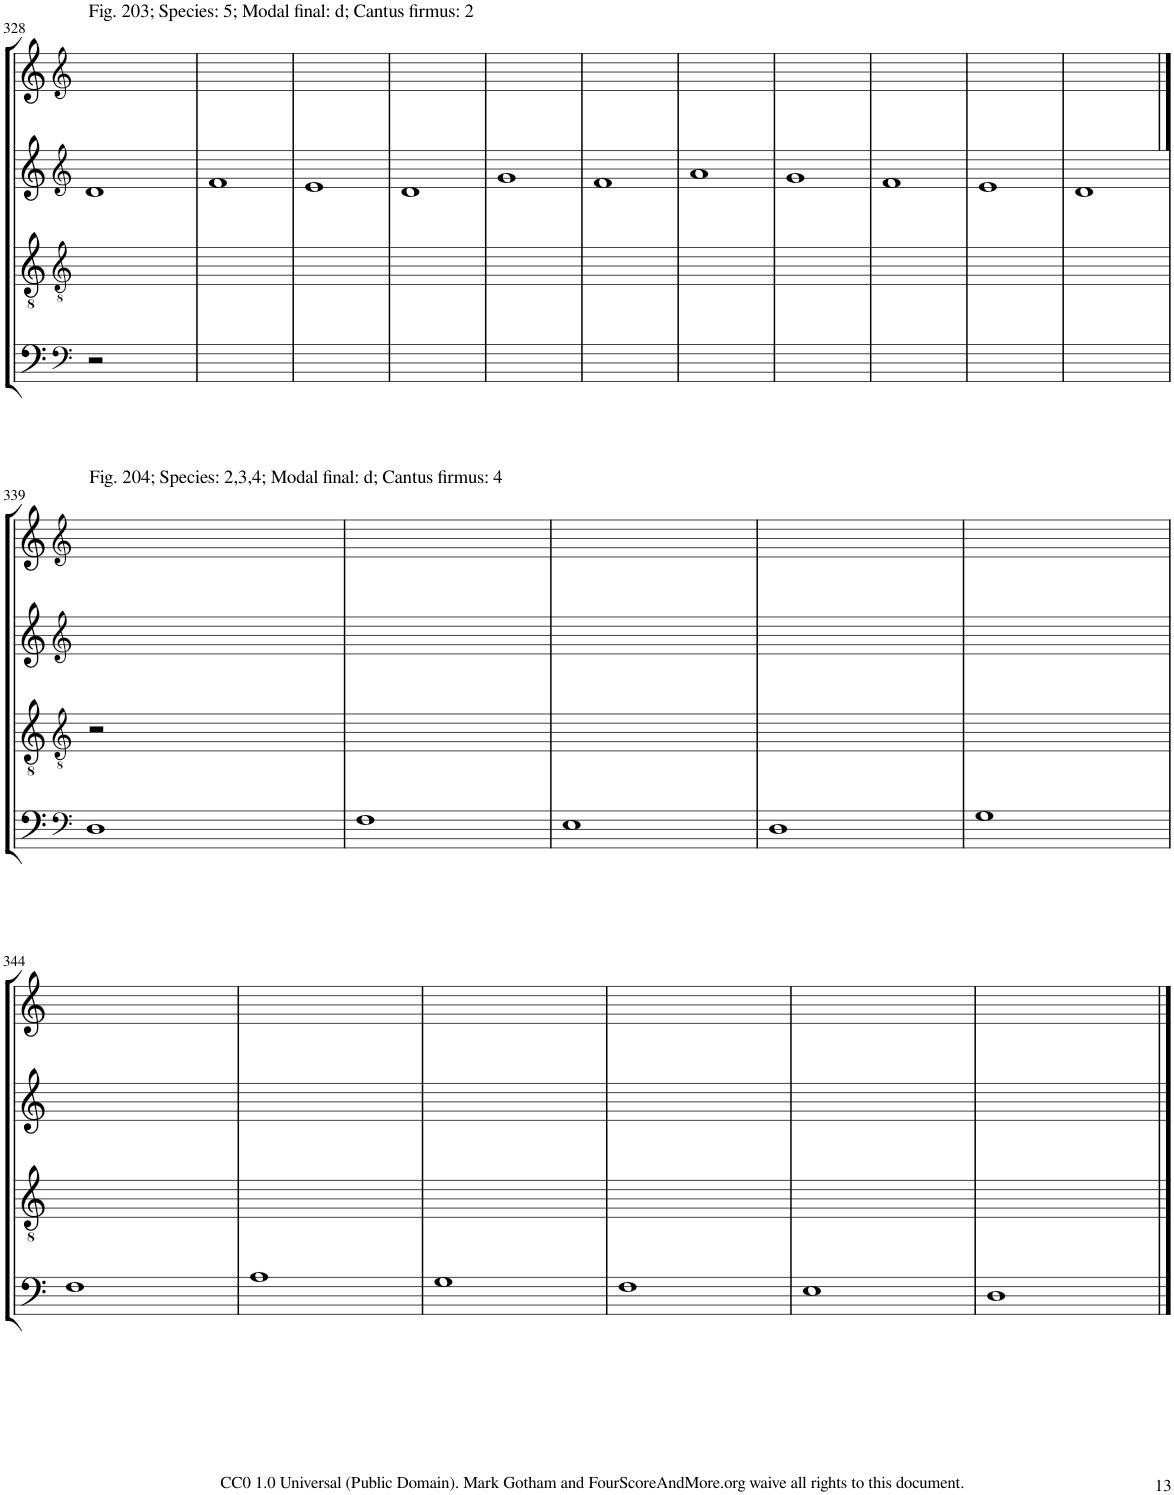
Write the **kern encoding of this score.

**kern	**kern	**kern	**kern
*part4	*part3	*part2	*part1
*staff4	*staff3	*staff2	*staff1
*I"Piano	*I"Piano	*I"Piano	*I"Piano
*I'Pno	*I'Pno	*I'Pno	*I'Pno
!!LO:PB:g=z
*clefF4	*clefGv2	*clefG2	*clefG2
*k[]	*k[]	*k[]	*k[]
*M4/4	*M4/4	*M4/4	*M4/4
=328	=328	=328	=328
!	!	!	!LO:TX:a:t=Fig. 203; Species&colon; 5; Modal final&colon; d; Cantus firmus&colon; 2
2r	1ryy	1d	1ryy
2ryy	.	.	.
=329	=329	=329	=329
1ryy	1ryy	1f	1ryy
=330	=330	=330	=330
1ryy	1ryy	1e	1ryy
=331	=331	=331	=331
1ryy	1ryy	1d	1ryy
=332	=332	=332	=332
1ryy	1ryy	1g	1ryy
=333	=333	=333	=333
1ryy	1ryy	1f	1ryy
=334	=334	=334	=334
1ryy	1ryy	1a	1ryy
=335	=335	=335	=335
1ryy	1ryy	1g	1ryy
=336	=336	=336	=336
1ryy	1ryy	1f	1ryy
=337	=337	=337	=337
1ryy	1ryy	1e	1ryy
=338	=338	=338	=338
1ryy	1ryy	1d	1ryy
!!LO:LB:g=z
==339	==339	==339	==339
*clefF4	*clefGv2	*clefG2	*clefG2
!	!	!	!LO:TX:a:t=Fig. 204; Species&colon; 2,3,4; Modal final&colon; d; Cantus firmus&colon; 4
1D	2r	1ryy	1ryy
.	2ryy	.	.
=340	=340	=340	=340
1F	1ryy	1ryy	1ryy
=341	=341	=341	=341
1E	1ryy	1ryy	1ryy
=342	=342	=342	=342
1D	1ryy	1ryy	1ryy
=343	=343	=343	=343
1G	1ryy	1ryy	1ryy
!!LO:LB:g=z
=344	=344	=344	=344
1F	1ryy	1ryy	1ryy
=345	=345	=345	=345
1A	1ryy	1ryy	1ryy
=346	=346	=346	=346
1G	1ryy	1ryy	1ryy
=347	=347	=347	=347
1F	1ryy	1ryy	1ryy
=348	=348	=348	=348
1E	1ryy	1ryy	1ryy
=349	=349	=349	=349
1D	1ryy	1ryy	1ryy
==	==	==	==
*-	*-	*-	*-
